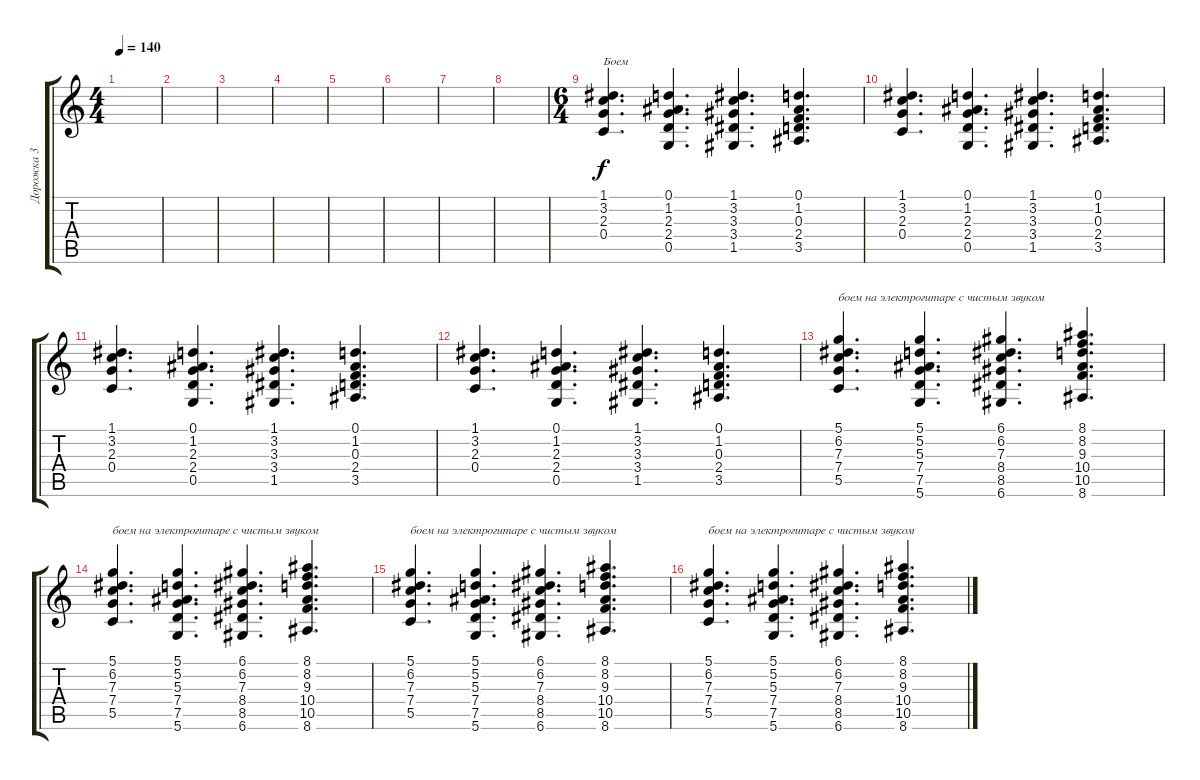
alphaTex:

\track ("Дорожка 3" "Дорожка 3") {instrument acousticguitarsteel}
\staff {score tabs}
\tuning (D4 A3 F3 C3 G2 D2) {hide}
\ts (4 4)
\tempo 140
\clef g2
\ks c
|
|
|
|
|
|
|
|
\ts (6 4)
(1.1 3.2 2.3 0.4).4{d txt "Боем"} (0.1 1.2 2.3 2.4 0.5).4{d} (1.1 3.2 3.3 3.4 1.5).4{d} (0.1 1.2 0.3 2.4 3.5).4{d} |
(1.1 3.2 2.3 0.4).4{d} (0.1 1.2 2.3 2.4 0.5).4{d} (1.1 3.2 3.3 3.4 1.5).4{d} (0.1 1.2 0.3 2.4 3.5).4{d} |
(1.1 3.2 2.3 0.4).4{d} (0.1 1.2 2.3 2.4 0.5).4{d} (1.1 3.2 3.3 3.4 1.5).4{d} (0.1 1.2 0.3 2.4 3.5).4{d} |
(1.1 3.2 2.3 0.4).4{d} (0.1 1.2 2.3 2.4 0.5).4{d} (1.1 3.2 3.3 3.4 1.5).4{d} (0.1 1.2 0.3 2.4 3.5).4{d} |
(5.1 6.2 7.3 7.4 5.5).4{d txt "боем на электрогитаре с чистым звуком"} (5.1 5.2 5.3 7.4 7.5 5.6).4{d} (6.1 6.2 7.3 8.4 8.5 6.6).4{d} (8.1 8.2 9.3 10.4 10.5 8.6).4{d} |
(5.1 6.2 7.3 7.4 5.5).4{d txt "боем на электрогитаре с чистым звуком"} (5.1 5.2 5.3 7.4 7.5 5.6).4{d} (6.1 6.2 7.3 8.4 8.5 6.6).4{d} (8.1 8.2 9.3 10.4 10.5 8.6).4{d} |
(5.1 6.2 7.3 7.4 5.5).4{d txt "боем на электрогитаре с чистым звуком"} (5.1 5.2 5.3 7.4 7.5 5.6).4{d} (6.1 6.2 7.3 8.4 8.5 6.6).4{d} (8.1 8.2 9.3 10.4 10.5 8.6).4{d} |
(5.1 6.2 7.3 7.4 5.5).4{d txt "боем на электрогитаре с чистым звуком"} (5.1 5.2 5.3 7.4 7.5 5.6).4{d} (6.1 6.2 7.3 8.4 8.5 6.6).4{d} (8.1 8.2 9.3 10.4 10.5 8.6).4{d}
